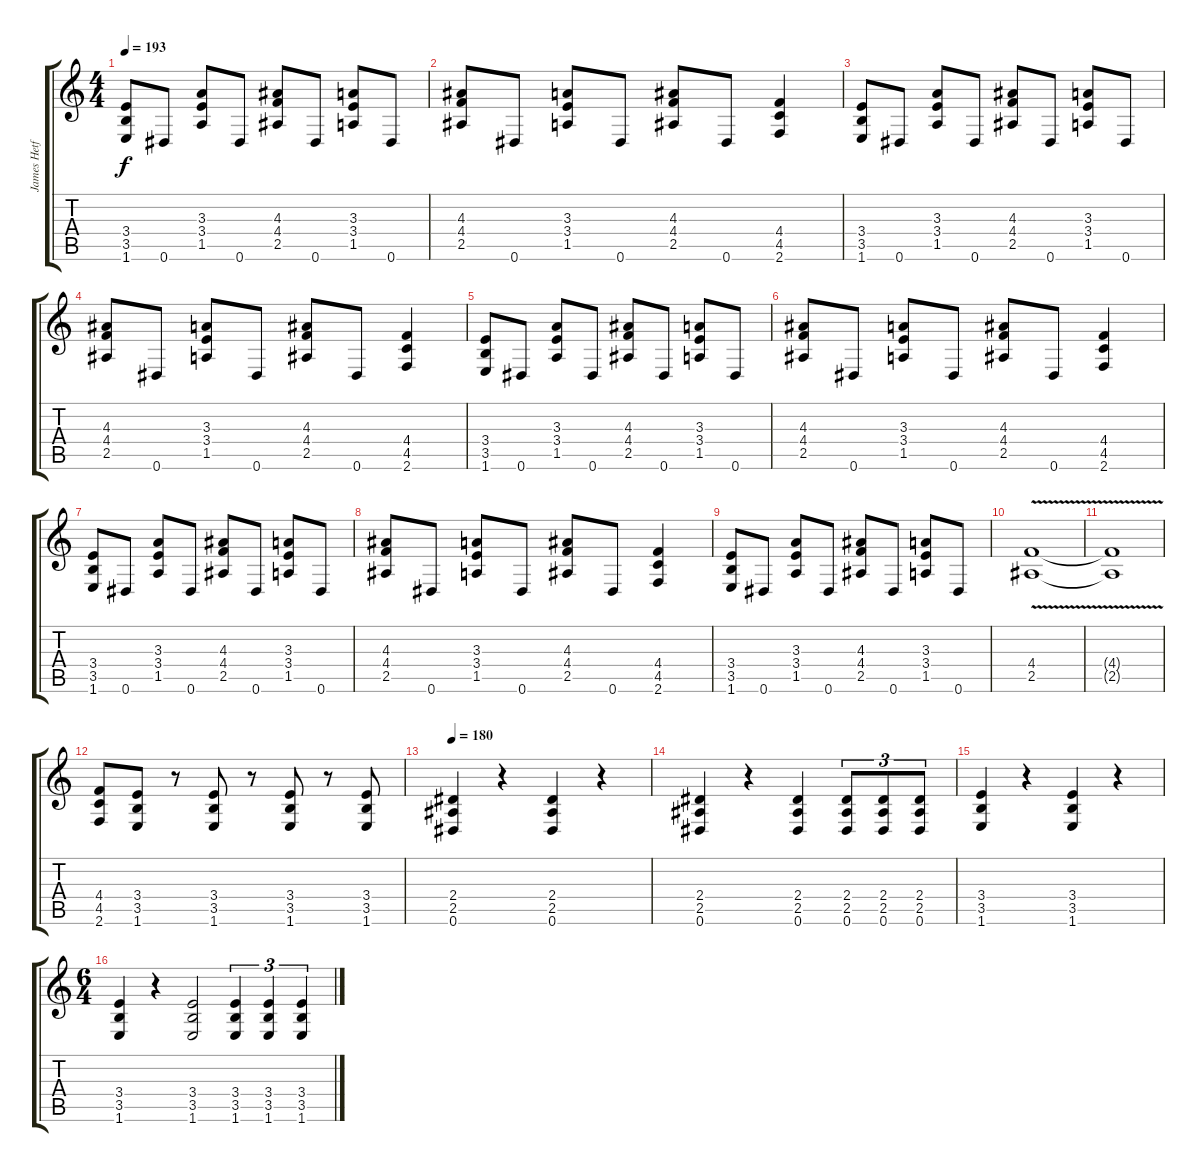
\track ("James Hetfield" "James Hetf") {instrument distortionguitar}
\staff {score tabs}
\tuning (Eb4 Bb3 Gb3 Db3 Ab2 Eb2) {hide}
\ts (4 4)
\tempo 193
\clef g2
\ks c
(3.4 3.5 1.6).8{dy f} 0.6.8 (3.3 3.4 1.5).8 0.6.8 (4.3 4.4 2.5).8 0.6.8 (3.3 3.4 1.5).8 0.6.8 |
(4.3 4.4 2.5).8 0.6.8 (3.3 3.4 1.5).8 0.6.8 (4.3 4.4 2.5).8 0.6.8 (4.4 4.5 2.6).4 |
(3.4 3.5 1.6).8 0.6.8 (3.3 3.4 1.5).8 0.6.8 (4.3 4.4 2.5).8 0.6.8 (3.3 3.4 1.5).8 0.6.8 |
(4.3 4.4 2.5).8 0.6.8 (3.3 3.4 1.5).8 0.6.8 (4.3 4.4 2.5).8 0.6.8 (4.4 4.5 2.6).4 |
(3.4 3.5 1.6).8 0.6.8 (3.3 3.4 1.5).8 0.6.8 (4.3 4.4 2.5).8 0.6.8 (3.3 3.4 1.5).8 0.6.8 |
(4.3 4.4 2.5).8 0.6.8 (3.3 3.4 1.5).8 0.6.8 (4.3 4.4 2.5).8 0.6.8 (4.4 4.5 2.6).4 |
(3.4 3.5 1.6).8 0.6.8 (3.3 3.4 1.5).8 0.6.8 (4.3 4.4 2.5).8 0.6.8 (3.3 3.4 1.5).8 0.6.8 |
(4.3 4.4 2.5).8 0.6.8 (3.3 3.4 1.5).8 0.6.8 (4.3 4.4 2.5).8 0.6.8 (4.4 4.5 2.6).4 |
(3.4 3.5 1.6).8 0.6.8 (3.3 3.4 1.5).8 0.6.8 (4.3 4.4 2.5).8 0.6.8 (3.3 3.4 1.5).8 0.6.8 |
(4.4{v} 2.5{v}).1 |
(4.4{t} 2.5{t}).1 |
(4.4 4.5 2.6).8 (3.4 3.5 1.6).8 r.8 (3.4 3.5 1.6).8 r.8 (3.4 3.5 1.6).8 r.8 (3.4 3.5 1.6).8 |
\tempo 180
(2.4 2.5 0.6).4 r.4 (2.4 2.5 0.6).4 r.4 |
(2.4 2.5 0.6).4 r.4 (2.4 2.5 0.6).4 (2.4 2.5 0.6).8{tu (3 2)} (2.4 2.5 0.6).8{tu (3 2)} (2.4 2.5 0.6).8{tu (3 2)} |
(3.4 3.5 1.6).4 r.4 (3.4 3.5 1.6).4 r.4 |
\ts (6 4)
(3.4 3.5 1.6).4 r.4 (3.4 3.5 1.6).2 (3.4 3.5 1.6).4{tu (3 2)} (3.4 3.5 1.6).4{tu (3 2)} (3.4 3.5 1.6).4{tu (3 2)}
